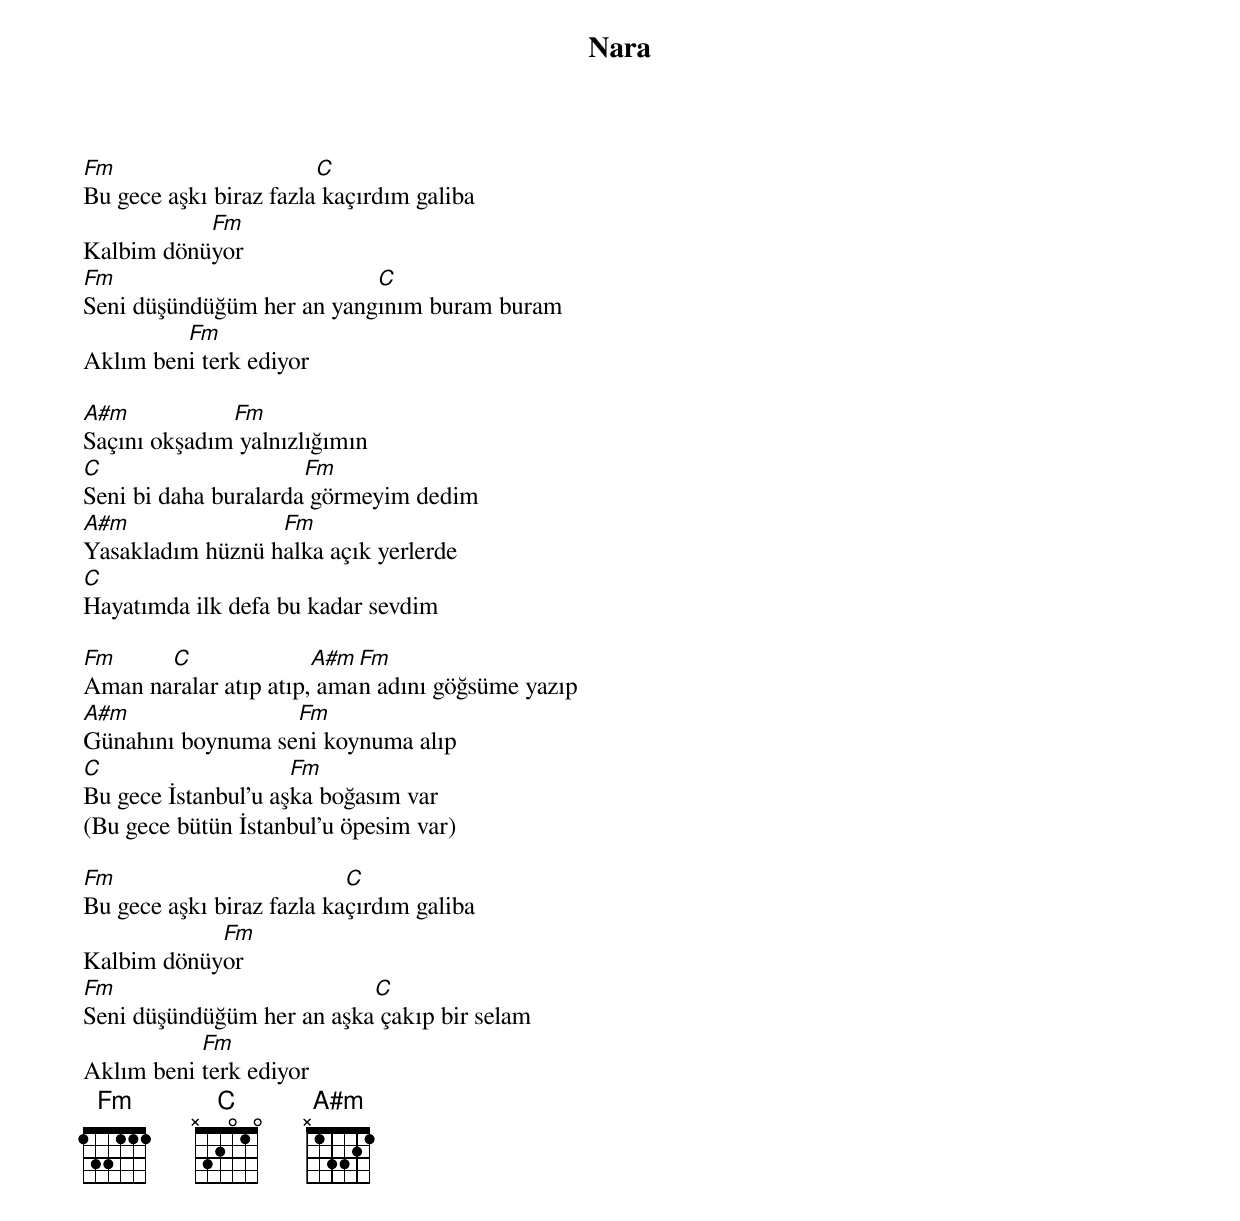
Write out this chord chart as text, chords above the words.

{title: Nara}
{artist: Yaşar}

Fm                      C
Bu gece aşkı biraz fazla kaçırdım galiba
           Fm
Kalbim dönüyor
Fm                         C
Seni düşündüğüm her an yangınım buram buram
         Fm
Aklım beni terk ediyor

A#m           Fm
Saçını okşadım yalnızlığımın
C                     Fm
Seni bi daha buralarda görmeyim dedim
A#m               Fm
Yasakladım hüznü halka açık yerlerde
C
Hayatımda ilk defa bu kadar sevdim

Fm     C               A#m Fm
Aman naralar atıp atıp, aman adını göğsüme yazıp
A#m                Fm
Günahını boynuma seni koynuma alıp
C                    Fm
Bu gece İstanbul’u aşka boğasım var
(Bu gece bütün İstanbul’u öpesim var)

Fm                         C
Bu gece aşkı biraz fazla kaçırdım galiba
            Fm
Kalbim dönüyor
Fm                         C
Seni düşündüğüm her an aşka çakıp bir selam
           Fm
Aklım beni terk ediyor
